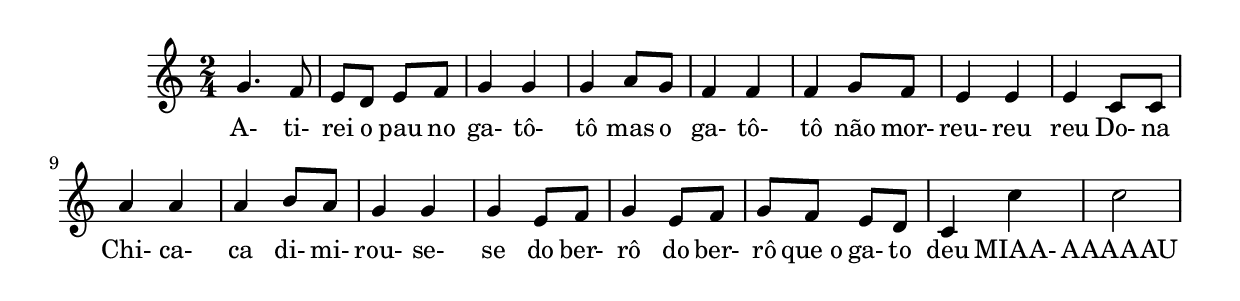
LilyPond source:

% This file:
%   http://angg.twu.net/LILYPOND/atirei_o_pau_no_gato_1.ly.html
%   http://angg.twu.net/LILYPOND/atirei_o_pau_no_gato_1.ly
%           (find-angg "LILYPOND/atirei_o_pau_no_gato_1.ly")
% Author: Eduardo Ochs <eduardoochs@gmail.com>
%
% (defun a () (interactive) (find-angg "LILYPOND/atirei_o_pau_no_gato_1.ly"))
% (code-c-d "lilypond"  "/usr/share/doc/lilypond/" "lilypond")
% (code-c-d "lilylearn" "/usr/share/doc/lilypond/" "lilypond-learning")
% (find-lilypondnode "")
% (find-lilylearnnode "Aligning lyrics to a melody")
% (find-fline "/tmp/atirei.jpg")

% (defun c () (interactive) (find-sh "lilypond atirei_o_pau_no_gato_1.ly" :end))
% (defun d () (interactive) (find-pdftoolsr-page "~/LILYPOND/atirei_o_pau_no_gato_1.pdf"))
% (defun C () (interactive) (find-sh "cd ~/LILYPOND/ && lilypond a_new_ground.ly" "Success: comp"))
% (defun D () (interactive) (find-pdf-page      "~/LILYPOND/a_new_ground.pdf"))
% (defun e () (interactive) (find-fline         "~/LILYPOND/a_new_ground.ly"))
% (defun v () (interactive) (find-2a '(e) '(d)) (g))
% (defun cv () (interactive) (C) (ee-kill-this-buffer) (v) (g))

\version "2.22.2"

<<
  \relative {
    \key c \major
    \time 2/4
    g'4. f8  e d e f | g4 g g a8 g |
    f4 f f g8 f | e4 e e c8 c |
    a'4 a a b8 a | g4 g g e8 f |
    g4 e8 f g f e d | c4 c' | c2
  }
  \addlyrics {
    A- ti- rei o pau no            ga- tô- tô mas o
    ga- tô- tô não mor-            reu- reu reu Do- na
    Chi- ca- ca di- mi-            rou- se- se do ber-
    rô do ber- rô que_o ga- to     deu MIAA- AAAAAU
  }
>>





% Local Variables:
% coding:  utf-8-unix
% End:
